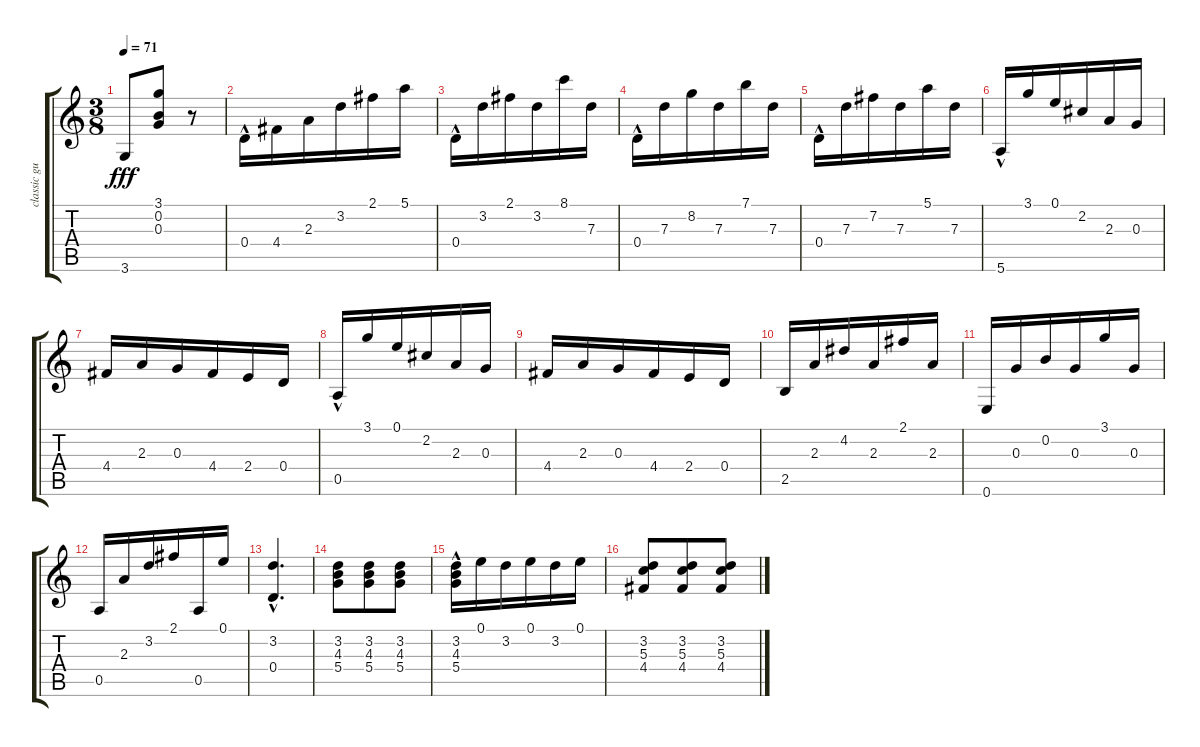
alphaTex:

\track ("classic guitar" "classic gu") {instrument acousticguitarnylon}
\staff {score tabs}
\tuning (E4 B3 G3 D3 A2 E2) {hide}
\ts (3 8)
\tempo 71
\clef g2
\ks c
3.6.8{dy fff} (3.1 0.2 0.3).8 r.8 |
0.4{hac}.16 4.4.16 2.3.16 3.2.16 2.1.16 5.1.16 |
0.4{hac}.16 3.2.16 2.1.16 3.2.16 8.1.16 7.3.16 |
0.4{hac}.16 7.3.16 8.2.16 7.3.16 7.1.16 7.3.16 |
0.4{hac}.16 7.3.16 7.2.16 7.3.16 5.1.16 7.3.16 |
5.6{hac}.16 3.1.16 0.1.16 2.2.16 2.3.16 0.3.16 |
4.4.16 2.3.16 0.3.16 4.4.16 2.4.16 0.4.16 |
0.5{hac}.16 3.1.16 0.1.16 2.2.16 2.3.16 0.3.16 |
4.4.16 2.3.16 0.3.16 4.4.16 2.4.16 0.4.16 |
2.5.16 2.3.16 4.2.16 2.3.16 2.1.16 2.3.16 |
0.6.16 0.3.16 0.2.16 0.3.16 3.1.16 0.3.16 |
0.5.16 2.3.16 3.2.16 2.1.16 0.5.16 0.1.16 |
(3.2{hac} 0.4{hac}).4{d} |
(3.2 4.3 5.4).8 (3.2 4.3 5.4).8 (3.2 4.3 5.4).8 |
(3.2 4.3{hac} 5.4{hac}).16 0.1.16 3.2.16 0.1.16 3.2.16 0.1.16 |
(3.2 5.3 4.4).8 (3.2 5.3 4.4).8 (3.2 5.3 4.4).8
